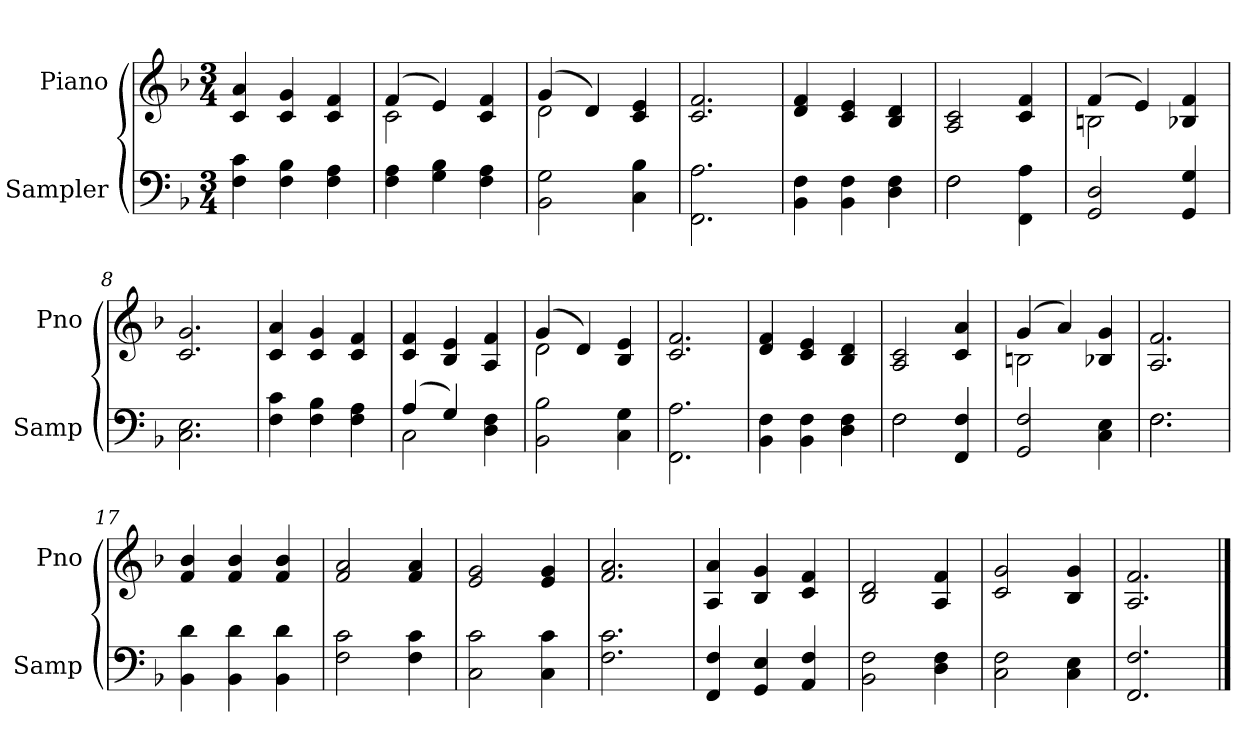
**kern	**kern
*part2	*part1
*staff2	*staff1
*I"Sampler	*I"Piano
*I'Samp	*I'Pno
*clefF4	*clefG2
*k[b-]	*k[b-]
*F:	*F:
*M3/4	*M3/4
=1	=1
4F 4c	4c 4a
4F 4B-	4c 4g
4F 4A	4c 4f
=2	=2
*	*^
4F 4A	(4f/	2c
4G 4B-	4e/)	.
4F 4A	4c 4f	4ryy
=3	=3	=3
2BB- 2G	(4g/	2d
.	4d/)	.
4C 4B-	4c 4e	4ryy
*	*v	*v
=4	=4
2.FF\ 2.A\	2.c 2.f
=5	=5
4BB- 4F	4d 4f
4BB- 4F	4c 4e
4D 4F	4B- 4d
=6	=6
*^	*
2F\	2F	2A 2c
4FF\ 4A\	4ryy	4c 4f
*v	*v	*
=7	=7
*	*^
2GG 2D	(4f/	2Bn
.	4e/)	.
4GG 4G	4B- 4f	4ryy
*	*v	*v
=8	=8
2.C 2.E	2.c 2.g
=9	=9
4F 4c	4c 4a
4F 4B-	4c 4g
4F 4A	4c 4f
=10	=10
*^	*
(4A/	2C	4c 4f
4G/)	.	4B- 4e
4D 4F	4ryy	4A 4f
*v	*v	*
=11	=11
*	*^
2BB- 2B-	(4g/	2d
.	4d/)	.
4C 4G	4B- 4e	4ryy
*	*v	*v
=12	=12
2.FF\ 2.A\	2.c 2.f
=13	=13
4BB- 4F	4d 4f
4BB- 4F	4c 4e
4D 4F	4B- 4d
=14	=14
*^	*
2F\	2F	2A 2c
4FF 4F	4ryy	4c 4a
*v	*v	*
=15	=15
*	*^
2GG 2F	(4g/	2Bn
.	4a/)	.
4C 4E	4B-X 4g	4ryy
*	*v	*v
=16	=16
*^	*
2.F\	2.F	2.A 2.f
*v	*v	*
=17	=17
4BB- 4d	4f 4b-
4BB- 4d	4f 4b-
4BB- 4d	4f 4b-
=18	=18
2F 2c	2f 2a
4F 4c	4f 4a
=19	=19
2C 2c	2e 2g
4C 4c	4e 4g
=20	=20
2.F 2.c	2.f 2.a
=21	=21
4FF 4F	4A 4a
4GG 4E	4B- 4g
4AA 4F	4c 4f
=22	=22
2BB- 2F	2B- 2d
4D 4F	4A 4f
=23	=23
2C 2F	2c 2g
4C 4E	4B- 4g
=24	=24
2.FF 2.F	2.A 2.f
==	==
*-	*-
